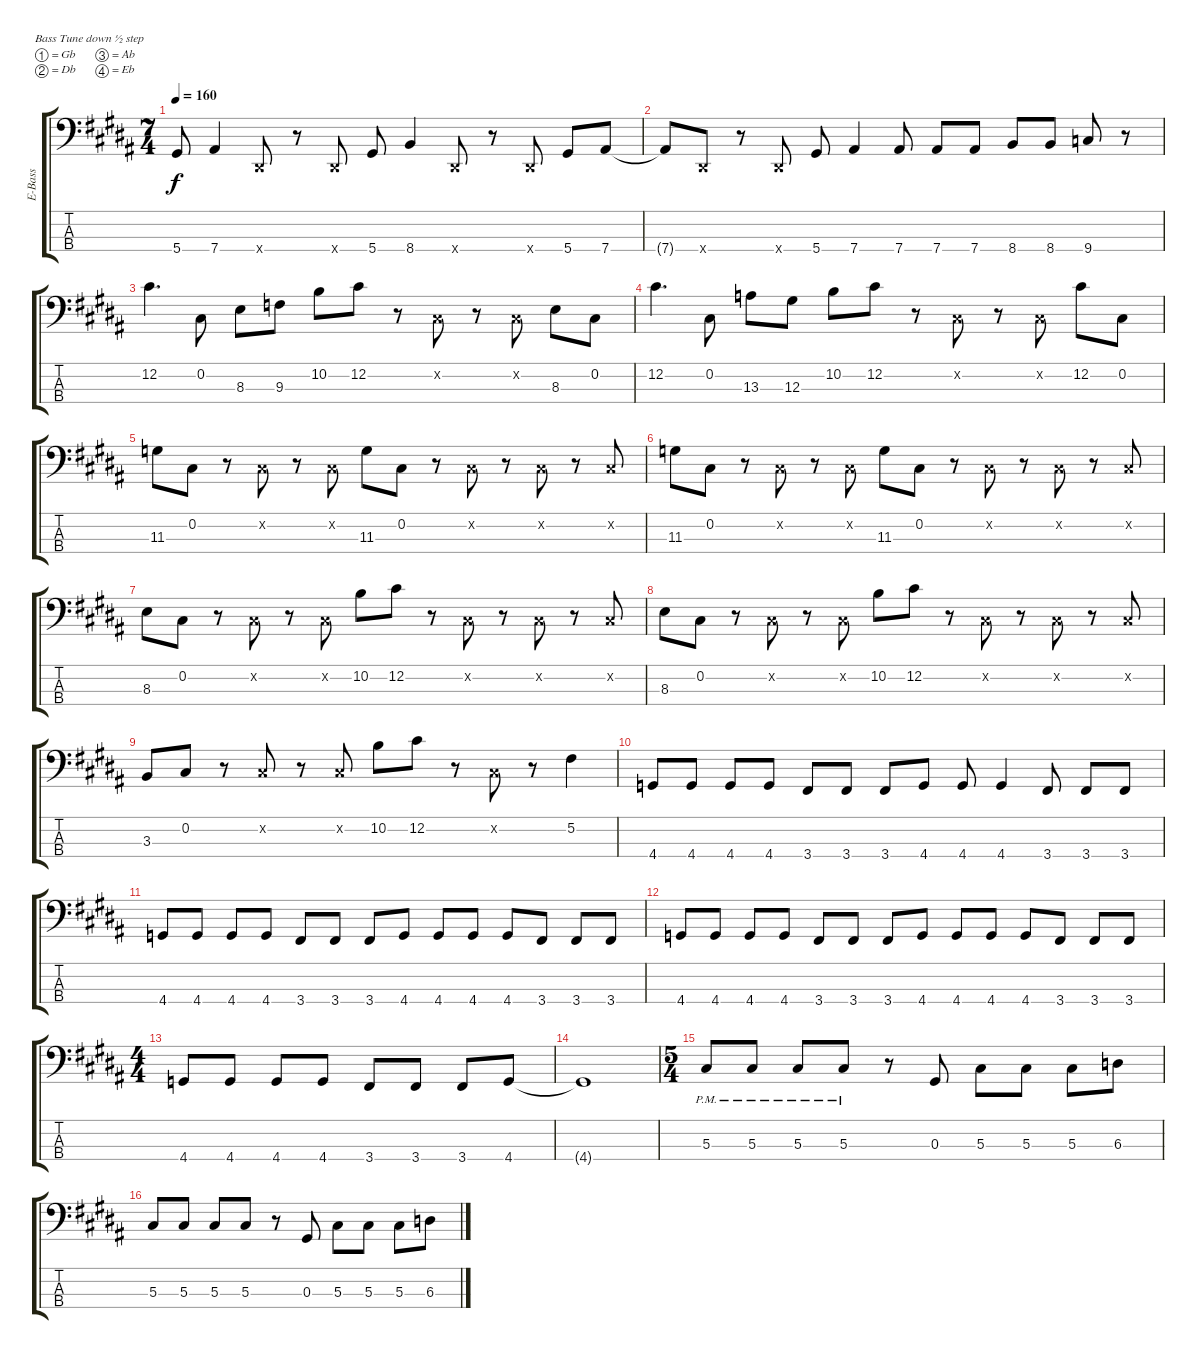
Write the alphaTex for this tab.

\bracketExtendMode groupsimilarinstruments
\otherSystemsTrackNameOrientation horizontal
\track ("Electric Bass" "E-Bass") {instrument electricbassfinger}
\staff {score tabs}
\tuning (Gb2 Db2 Ab1 Eb1)
\ts (7 4)
\tempo 160
\clef f4
\ks b
5.4{acc forcenatural}.8{dy f beam Up} 7.4{acc forcenatural}.4{beam Up} 0.4{x acc forcenatural}.8{beam Up} r.8{beam Up} 0.4{x acc forcenatural}.8{beam Up} 5.4{acc forcenatural}.8{beam Up} 8.4{acc forcenatural}.4{beam Up} 0.4{x acc forcenatural}.8{beam Up} r.8{beam Up} 0.4{x acc forcenatural}.8{beam Up} 5.4{acc forcenatural}.8{beam Up} 7.4{acc forcenatural}.8{beam Up} |
7.4{t acc forcenatural}.8{beam Up} 0.4{x acc forcenatural}.8{beam Up} r.8{beam Up} 0.4{x acc forcenatural}.8{beam Up} 5.4{acc forcenatural}.8{beam Up} 7.4{acc forcenatural}.4{beam Up} 7.4{acc forcenatural}.8{beam Up} 7.4{acc forcenatural}.8{beam Up} 7.4{acc forcenatural}.8{beam Up} 8.4{acc forcenatural}.8{beam Up} 8.4{acc forcenatural}.8{beam Up} 9.4{acc b}.8{beam Up} r.8{beam Up} |
12.2{acc forcenatural}.4{d beam Down} 0.2{acc forcenatural}.8{beam Down} 8.3{acc forcenatural}.8{beam Down} 9.3{acc b}.8{beam Down} 10.2{acc forcenatural}.8{beam Down} 12.2{acc forcenatural}.8{beam Down} r.8{beam Down} 0.2{x acc forcenatural}.8{beam Down} r.8{beam Down} 0.2{x acc forcenatural}.8{beam Down} 8.3{acc forcenatural}.8{beam Down} 0.2{acc forcenatural}.8{beam Down} |
12.2{acc forcenatural}.4{d beam Down} 0.2{acc forcenatural}.8{beam Down} 13.3{acc b}.8{beam Down} 12.3{acc forcenatural}.8{beam Down} 10.2{acc forcenatural}.8{beam Down} 12.2{acc forcenatural}.8{beam Down} r.8{beam Down} 0.2{x acc forcenatural}.8{beam Down} r.8{beam Down} 0.2{x acc forcenatural}.8{beam Down} 12.2{acc forcenatural}.8{beam Down} 0.2{acc forcenatural}.8{beam Down} |
11.3{acc b}.8{beam Down} 0.2{acc forcenatural}.8{beam Down} r.8{beam Down} 0.2{x acc forcenatural}.8{beam Down} r.8{beam Down} 0.2{x acc forcenatural}.8{beam Down} 11.3{acc b}.8{beam Down} 0.2{acc forcenatural}.8{beam Down} r.8{beam Down} 0.2{x acc forcenatural}.8{beam Down} r.8{beam Down} 0.2{x acc forcenatural}.8{beam Up} r.8{beam Up} 0.2{x acc forcenatural}.8{beam Up} |
11.3{acc b}.8{beam Down} 0.2{acc forcenatural}.8{beam Down} r.8{beam Down} 0.2{x acc forcenatural}.8{beam Down} r.8{beam Down} 0.2{x acc forcenatural}.8{beam Down} 11.3{acc b}.8{beam Down} 0.2{acc forcenatural}.8{beam Down} r.8{beam Down} 0.2{x acc forcenatural}.8{beam Down} r.8{beam Down} 0.2{x acc forcenatural}.8{beam Up} r.8{beam Up} 0.2{x acc forcenatural}.8{beam Up} |
8.3{acc forcenatural}.8{beam Down} 0.2{acc forcenatural}.8{beam Down} r.8{beam Down} 0.2{x acc forcenatural}.8{beam Down} r.8{beam Down} 0.2{x acc forcenatural}.8{beam Down} 10.2{acc forcenatural}.8{beam Down} 12.2{acc forcenatural}.8{beam Down} r.8{beam Down} 0.2{x acc forcenatural}.8{beam Down} r.8{beam Down} 0.2{x acc forcenatural}.8{beam Up} r.8{beam Up} 0.2{x acc forcenatural}.8{beam Up} |
8.3{acc forcenatural}.8{beam Down} 0.2{acc forcenatural}.8{beam Down} r.8{beam Down} 0.2{x acc forcenatural}.8{beam Down} r.8{beam Down} 0.2{x acc forcenatural}.8{beam Down} 10.2{acc forcenatural}.8{beam Down} 12.2{acc forcenatural}.8{beam Down} r.8{beam Down} 0.2{x acc forcenatural}.8{beam Down} r.8{beam Down} 0.2{x acc forcenatural}.8{beam Up} r.8{beam Up} 0.2{x acc forcenatural}.8{beam Up} |
3.3{acc forcenatural}.8{beam Up} 0.2{acc forcenatural}.8{beam Up} r.8{beam Up} 0.2{x acc forcenatural}.8{beam Up} r.8{beam Up} 0.2{x acc forcenatural}.8{beam Up} 10.2{acc forcenatural}.8{beam Down} 12.2{acc forcenatural}.8{beam Down} r.8{beam Down} 0.2{x acc forcenatural}.8{beam Down} r.8{beam Down} 5.2{acc forcenatural}.4{beam Down} |
4.4{acc b}.8{beam Up} 4.4{acc b}.8{beam Up} 4.4{acc b}.8{beam Up} 4.4{acc b}.8{beam Up} 3.4{acc forcenatural}.8{beam Up} 3.4{acc forcenatural}.8{beam Up} 3.4{acc forcenatural}.8{beam Up} 4.4{acc b}.8{beam Up} 4.4{acc b}.8{beam Up} 4.4{acc b}.4{beam Up} 3.4{acc forcenatural}.8{beam Up} 3.4{acc forcenatural}.8{beam Up} 3.4{acc forcenatural}.8{beam Up} |
4.4{acc b}.8{beam Up} 4.4{acc b}.8{beam Up} 4.4{acc b}.8{beam Up} 4.4{acc b}.8{beam Up} 3.4{acc forcenatural}.8{beam Up} 3.4{acc forcenatural}.8{beam Up} 3.4{acc forcenatural}.8{beam Up} 4.4{acc b}.8{beam Up} 4.4{acc b}.8{beam Up} 4.4{acc b}.8{beam Up} 4.4{acc b}.8{beam Up} 3.4{acc forcenatural}.8{beam Up} 3.4{acc forcenatural}.8{beam Up} 3.4{acc forcenatural}.8{beam Up} |
4.4{acc b}.8{beam Up} 4.4{acc b}.8{beam Up} 4.4{acc b}.8{beam Up} 4.4{acc b}.8{beam Up} 3.4{acc forcenatural}.8{beam Up} 3.4{acc forcenatural}.8{beam Up} 3.4{acc forcenatural}.8{beam Up} 4.4{acc b}.8{beam Up} 4.4{acc b}.8{beam Up} 4.4{acc b}.8{beam Up} 4.4{acc b}.8{beam Up} 3.4{acc forcenatural}.8{beam Up} 3.4{acc forcenatural}.8{beam Up} 3.4{acc forcenatural}.8{beam Up} |
\ts (4 4)
\beaming (8 2 2 2 2)
4.4{acc b}.8{beam Up} 4.4{acc b}.8{beam Up} 4.4{acc b}.8{beam Up} 4.4{acc b}.8{beam Up} 3.4{acc forcenatural}.8{beam Up} 3.4{acc forcenatural}.8{beam Up} 3.4{acc forcenatural}.8{beam Up} 4.4{acc b}.8{beam Up} |
4.4{t acc b}.1{beam Up} |
\ts (5 4)
5.3{pm acc forcenatural}.8{beam Up} 5.3{pm acc forcenatural}.8{beam Up} 5.3{pm acc forcenatural}.8{beam Up} 5.3{pm acc forcenatural}.8{beam Up} r.8{beam Up} 0.3{acc forcenatural}.8{beam Up} 5.3{acc forcenatural}.8{beam Down} 5.3{acc forcenatural}.8{beam Down} 5.3{acc forcenatural}.8{beam Down} 6.3{acc b}.8{beam Down} |
5.3{acc forcenatural}.8{beam Up} 5.3{acc forcenatural}.8{beam Up} 5.3{acc forcenatural}.8{beam Up} 5.3{acc forcenatural}.8{beam Up} r.8{beam Up} 0.3{acc forcenatural}.8{beam Up} 5.3{acc forcenatural}.8{beam Down} 5.3{acc forcenatural}.8{beam Down} 5.3{acc forcenatural}.8{beam Down} 6.3{acc b}.8{beam Down}
